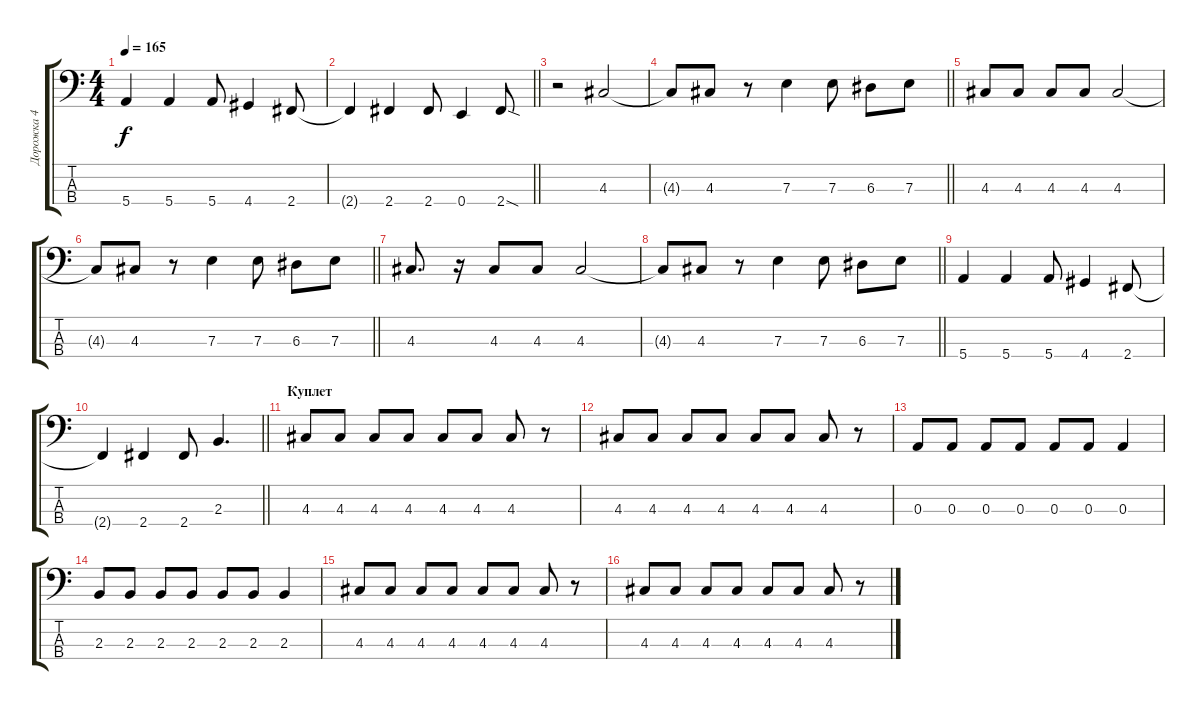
\track ("Дорожка 4" "Дорожка 4") {instrument electricbassfinger}
\staff {score tabs}
\tuning (G2 D2 A1 E1) {hide}
\ts (4 4)
\tempo 165
\clef f4
\ks c
5.4.4{dy f} 5.4.4 5.4.8 4.4.4 2.4.8 |
\barLineRight lightlight
2.4{t}.4 2.4.4 2.4.8 0.4.4 2.4{sod}.8 |
r.2 4.3.2 |
\barLineRight lightlight
4.3{t}.8 4.3.8 r.8 7.3.4 7.3.8 6.3.8 7.3.8 |
4.3.8 4.3.8 4.3.8 4.3.8 4.3.2 |
\barLineRight lightlight
4.3{t}.8 4.3.8 r.8 7.3.4 7.3.8 6.3.8 7.3.8 |
4.3.8{d} r.16 4.3.8 4.3.8 4.3.2 |
\barLineRight lightlight
4.3{t}.8 4.3.8 r.8 7.3.4 7.3.8 6.3.8 7.3.8 |
5.4.4 5.4.4 5.4.8 4.4.4 2.4.8 |
\barLineRight lightlight
2.4{t}.4 2.4.4 2.4.8 2.3.4{d} |
\section ("" "Куплет")
4.3.8{volume 8} 4.3.8 4.3.8 4.3.8 4.3.8 4.3.8 4.3.8 r.8 |
4.3.8 4.3.8 4.3.8 4.3.8 4.3.8 4.3.8 4.3.8 r.8 |
0.3.8 0.3.8 0.3.8 0.3.8 0.3.8 0.3.8 0.3.4 |
2.3.8 2.3.8 2.3.8 2.3.8 2.3.8 2.3.8 2.3.4 |
4.3.8 4.3.8 4.3.8 4.3.8 4.3.8 4.3.8 4.3.8 r.8 |
4.3.8 4.3.8 4.3.8 4.3.8 4.3.8 4.3.8 4.3.8 r.8
